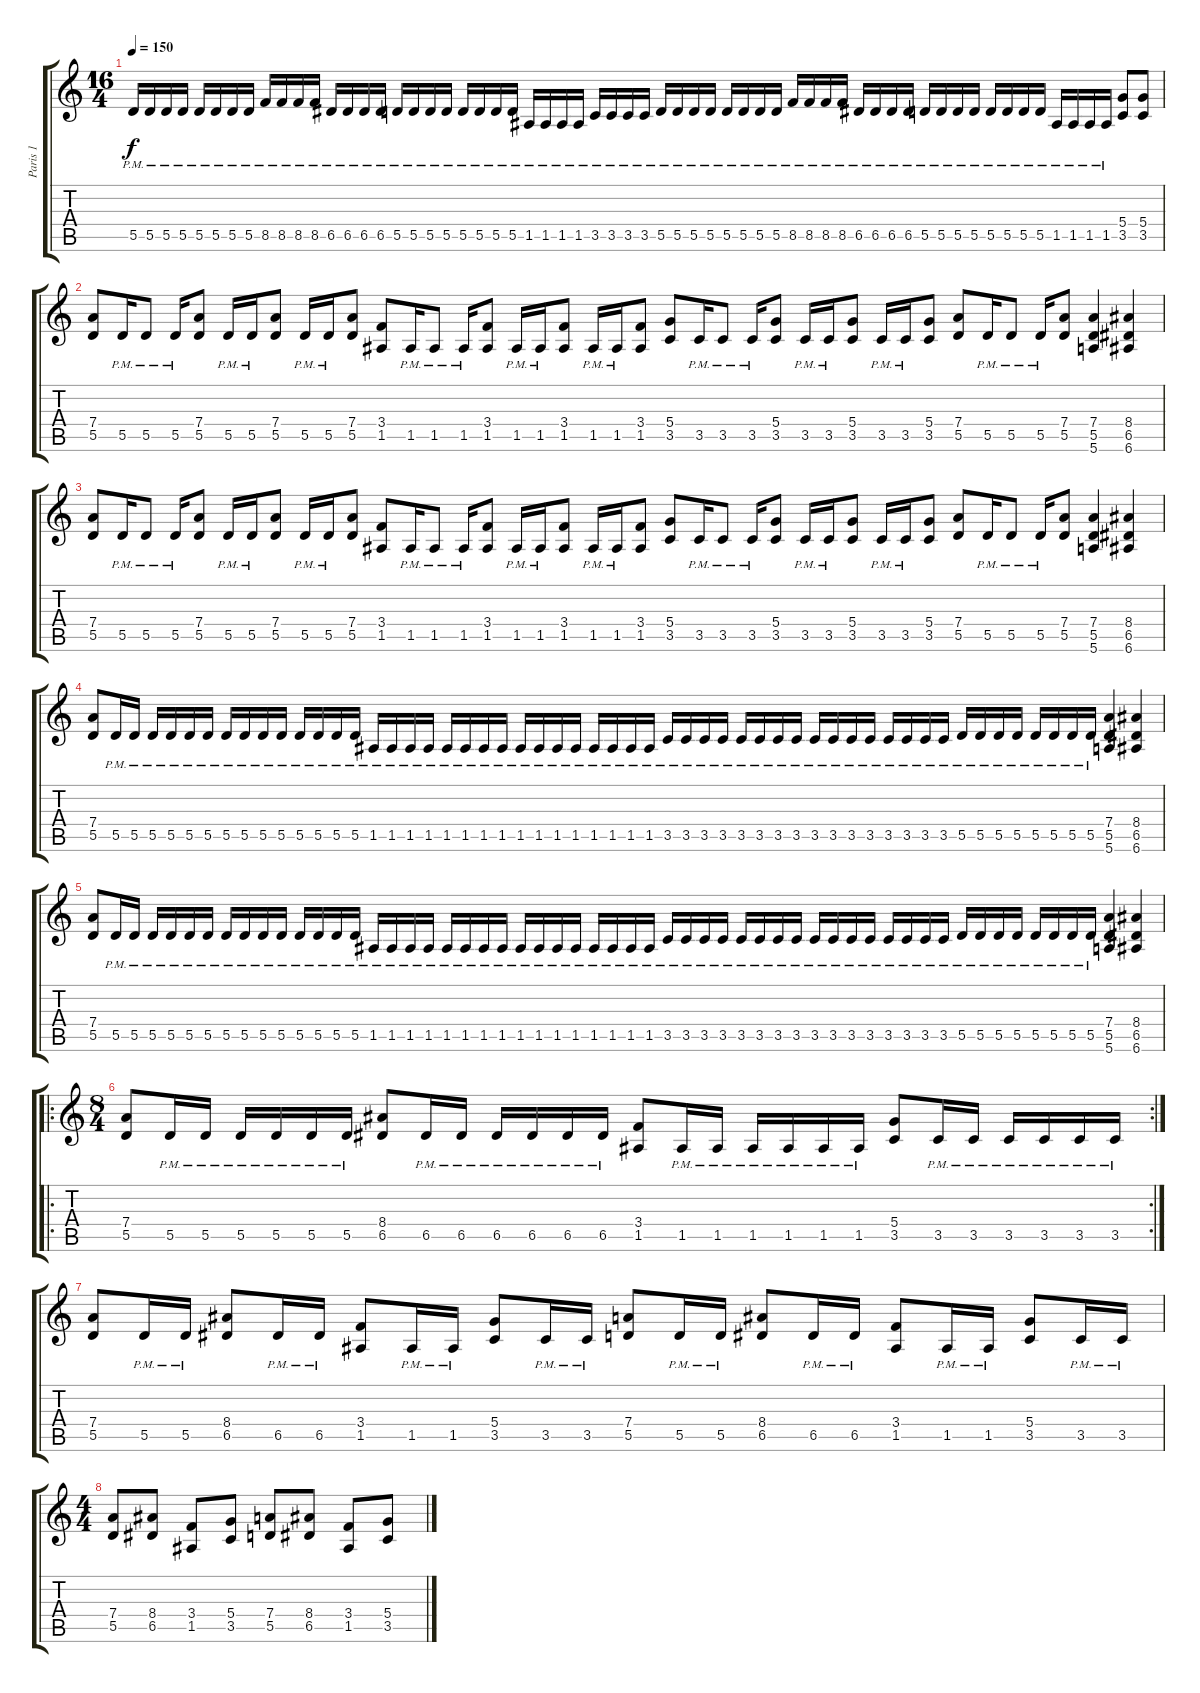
\track ("Paris 1" "Paris 1") {instrument overdrivenguitar}
\staff {score tabs}
\tuning (E4 B3 G3 D3 A2 E2) {hide}
\ts (16 4)
\tempo 150
\clef g2
\ks c
5.5{pm}.16{dy f} 5.5{pm}.16 5.5{pm}.16 5.5{pm}.16 5.5{pm}.16 5.5{pm}.16 5.5{pm}.16 5.5{pm}.16 8.5{pm}.16 8.5{pm}.16 8.5{pm}.16 8.5{pm}.16 6.5{pm}.16 6.5{pm}.16 6.5{pm}.16 6.5{pm}.16 5.5{pm}.16 5.5{pm}.16 5.5{pm}.16 5.5{pm}.16 5.5{pm}.16 5.5{pm}.16 5.5{pm}.16 5.5{pm}.16 1.5{pm}.16 1.5{pm}.16 1.5{pm}.16 1.5{pm}.16 3.5{pm}.16 3.5{pm}.16 3.5{pm}.16 3.5{pm}.16 5.5{pm}.16 5.5{pm}.16 5.5{pm}.16 5.5{pm}.16 5.5{pm}.16 5.5{pm}.16 5.5{pm}.16 5.5{pm}.16 8.5{pm}.16 8.5{pm}.16 8.5{pm}.16 8.5{pm}.16 6.5{pm}.16 6.5{pm}.16 6.5{pm}.16 6.5{pm}.16 5.5{pm}.16 5.5{pm}.16 5.5{pm}.16 5.5{pm}.16 5.5{pm}.16 5.5{pm}.16 5.5{pm}.16 5.5{pm}.16 1.5{pm}.16 1.5{pm}.16 1.5{pm}.16 1.5{pm}.16 (5.4 3.5).8 (5.4 3.5).8 |
(7.4 5.5).8 5.5{pm}.16 5.5{pm}.8 5.5{pm}.16 (7.4 5.5).8 5.5{pm}.16 5.5{pm}.16 (7.4 5.5).8 5.5{pm}.16 5.5{pm}.16 (7.4 5.5).8 (3.4 1.5).8 1.5{pm}.16 1.5{pm}.8 1.5{pm}.16 (3.4 1.5).8 1.5{pm}.16 1.5{pm}.16 (3.4 1.5).8 1.5{pm}.16 1.5{pm}.16 (3.4 1.5).8 (5.4 3.5).8 3.5{pm}.16 3.5{pm}.8 3.5{pm}.16 (5.4 3.5).8 3.5{pm}.16 3.5{pm}.16 (5.4 3.5).8 3.5{pm}.16 3.5{pm}.16 (5.4 3.5).8 (7.4 5.5).8 5.5{pm}.16 5.5{pm}.8 5.5{pm}.16 (7.4 5.5).8 (7.4 5.5 5.6).4 (8.4 6.5 6.6).4 |
(7.4 5.5).8 5.5{pm}.16 5.5{pm}.8 5.5{pm}.16 (7.4 5.5).8 5.5{pm}.16 5.5{pm}.16 (7.4 5.5).8 5.5{pm}.16 5.5{pm}.16 (7.4 5.5).8 (3.4 1.5).8 1.5{pm}.16 1.5{pm}.8 1.5{pm}.16 (3.4 1.5).8 1.5{pm}.16 1.5{pm}.16 (3.4 1.5).8 1.5{pm}.16 1.5{pm}.16 (3.4 1.5).8 (5.4 3.5).8 3.5{pm}.16 3.5{pm}.8 3.5{pm}.16 (5.4 3.5).8 3.5{pm}.16 3.5{pm}.16 (5.4 3.5).8 3.5{pm}.16 3.5{pm}.16 (5.4 3.5).8 (7.4 5.5).8 5.5{pm}.16 5.5{pm}.8 5.5{pm}.16 (7.4 5.5).8 (7.4 5.5 5.6).4 (8.4 6.5 6.6).4 |
(7.4 5.5).8 5.5{pm}.16 5.5{pm}.16 5.5{pm}.16 5.5{pm}.16 5.5{pm}.16 5.5{pm}.16 5.5{pm}.16 5.5{pm}.16 5.5{pm}.16 5.5{pm}.16 5.5{pm}.16 5.5{pm}.16 5.5{pm}.16 5.5{pm}.16 1.5{pm}.16 1.5{pm}.16 1.5{pm}.16 1.5{pm}.16 1.5{pm}.16 1.5{pm}.16 1.5{pm}.16 1.5{pm}.16 1.5{pm}.16 1.5{pm}.16 1.5{pm}.16 1.5{pm}.16 1.5{pm}.16 1.5{pm}.16 1.5{pm}.16 1.5{pm}.16 3.5{pm}.16 3.5{pm}.16 3.5{pm}.16 3.5{pm}.16 3.5{pm}.16 3.5{pm}.16 3.5{pm}.16 3.5{pm}.16 3.5{pm}.16 3.5{pm}.16 3.5{pm}.16 3.5{pm}.16 3.5{pm}.16 3.5{pm}.16 3.5{pm}.16 3.5{pm}.16 5.5{pm}.16 5.5{pm}.16 5.5{pm}.16 5.5{pm}.16 5.5{pm}.16 5.5{pm}.16 5.5{pm}.16 5.5{pm}.16 (7.4 5.5 5.6).4 (8.4 6.5 6.6).4 |
(7.4 5.5).8 5.5{pm}.16 5.5{pm}.16 5.5{pm}.16 5.5{pm}.16 5.5{pm}.16 5.5{pm}.16 5.5{pm}.16 5.5{pm}.16 5.5{pm}.16 5.5{pm}.16 5.5{pm}.16 5.5{pm}.16 5.5{pm}.16 5.5{pm}.16 1.5{pm}.16 1.5{pm}.16 1.5{pm}.16 1.5{pm}.16 1.5{pm}.16 1.5{pm}.16 1.5{pm}.16 1.5{pm}.16 1.5{pm}.16 1.5{pm}.16 1.5{pm}.16 1.5{pm}.16 1.5{pm}.16 1.5{pm}.16 1.5{pm}.16 1.5{pm}.16 3.5{pm}.16 3.5{pm}.16 3.5{pm}.16 3.5{pm}.16 3.5{pm}.16 3.5{pm}.16 3.5{pm}.16 3.5{pm}.16 3.5{pm}.16 3.5{pm}.16 3.5{pm}.16 3.5{pm}.16 3.5{pm}.16 3.5{pm}.16 3.5{pm}.16 3.5{pm}.16 5.5{pm}.16 5.5{pm}.16 5.5{pm}.16 5.5{pm}.16 5.5{pm}.16 5.5{pm}.16 5.5{pm}.16 5.5{pm}.16 (7.4 5.5 5.6).4 (8.4 6.5 6.6).4 |
\ro
\rc 2
\ts (8 4)
(7.4 5.5).8 5.5{pm}.16 5.5{pm}.16 5.5{pm}.16 5.5{pm}.16 5.5{pm}.16 5.5{pm}.16 (8.4 6.5).8 6.5{pm}.16 6.5{pm}.16 6.5{pm}.16 6.5{pm}.16 6.5{pm}.16 6.5{pm}.16 (3.4 1.5).8 1.5{pm}.16 1.5{pm}.16 1.5{pm}.16 1.5{pm}.16 1.5{pm}.16 1.5{pm}.16 (5.4 3.5).8 3.5{pm}.16 3.5{pm}.16 3.5{pm}.16 3.5{pm}.16 3.5{pm}.16 3.5{pm}.16 |
(7.4 5.5).8 5.5{pm}.16 5.5{pm}.16 (8.4 6.5).8 6.5{pm}.16 6.5{pm}.16 (3.4 1.5).8 1.5{pm}.16 1.5{pm}.16 (5.4 3.5).8 3.5{pm}.16 3.5{pm}.16 (7.4 5.5).8 5.5{pm}.16 5.5{pm}.16 (8.4 6.5).8 6.5{pm}.16 6.5{pm}.16 (3.4 1.5).8 1.5{pm}.16 1.5{pm}.16 (5.4 3.5).8 3.5{pm}.16 3.5{pm}.16 |
\ts (4 4)
(7.4 5.5).8 (8.4 6.5).8 (3.4 1.5).8 (5.4 3.5).8 (7.4 5.5).8 (8.4 6.5).8 (3.4 1.5).8 (5.4 3.5).8
